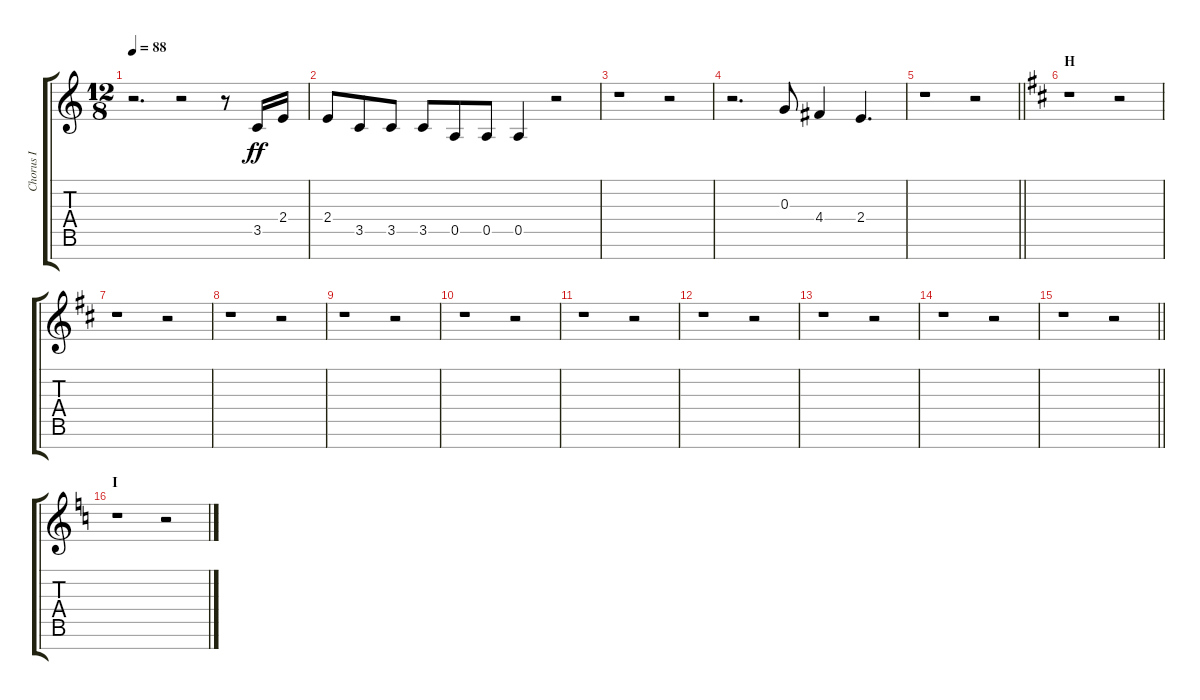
\track ("Chorus I" "Chorus I") {instrument voiceoohs}
\staff {score tabs}
\tuning (E5 B4 G4 D4 A3 E3 B2) {hide}
\ts (12 8)
\tempo 88
\clef g2
\ks c
r.2{d dy ff} r.2 r.8 3.5.16 2.4.16 |
2.4.8 3.5.8 3.5.8 3.5.8 0.5.8 0.5.8 0.5.4 r.2 |
r.1 r.2 |
r.2{d} 0.3.8 4.4.4 2.4.4{d} |
\barLineRight lightlight
r.1 r.2 |
\section ("" "H")
\ks d
r.1 r.2 |
r.1 r.2 |
r.1 r.2 |
r.1 r.2 |
r.1 r.2 |
r.1 r.2 |
r.1 r.2 |
r.1 r.2 |
r.1 r.2 |
\barLineRight lightlight
r.1 r.2 |
\section ("" "I")
\ks c
r.1 r.2
